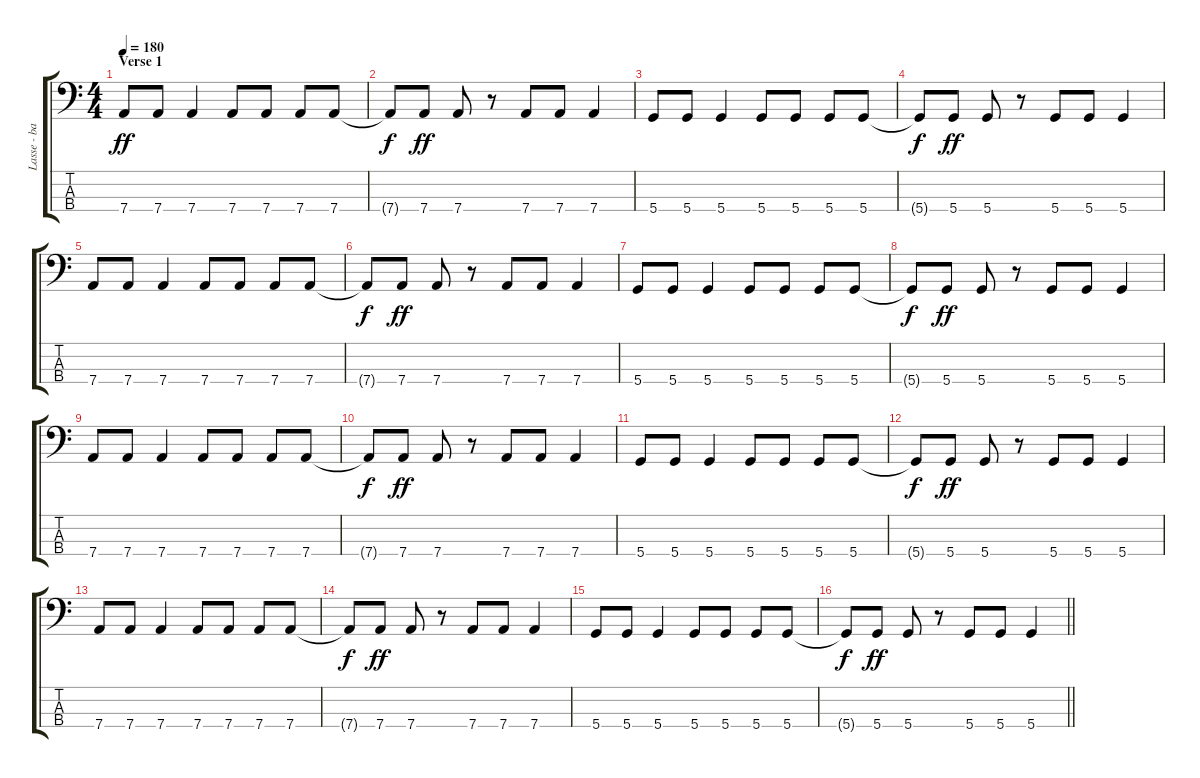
\track ("Lasse - bass" "Lasse - ba") {instrument electricbassfinger}
\staff {score tabs}
\tuning (G2 D2 A1 D1) {hide}
\ts (4 4)
\section ("" "Verse 1")
\tempo 180
\clef f4
\ks c
7.4.8{dy ff} 7.4.8 7.4.4 7.4.8 7.4.8 7.4.8 7.4.8 |
7.4{t}.8{dy f} 7.4.8{dy ff} 7.4.8 r.8 7.4.8 7.4.8 7.4.4 |
5.4.8 5.4.8 5.4.4 5.4.8 5.4.8 5.4.8 5.4.8 |
5.4{t}.8{dy f} 5.4.8{dy ff} 5.4.8 r.8 5.4.8 5.4.8 5.4.4 |
7.4.8 7.4.8 7.4.4 7.4.8 7.4.8 7.4.8 7.4.8 |
7.4{t}.8{dy f} 7.4.8{dy ff} 7.4.8 r.8 7.4.8 7.4.8 7.4.4 |
5.4.8 5.4.8 5.4.4 5.4.8 5.4.8 5.4.8 5.4.8 |
5.4{t}.8{dy f} 5.4.8{dy ff} 5.4.8 r.8 5.4.8 5.4.8 5.4.4 |
7.4.8 7.4.8 7.4.4 7.4.8 7.4.8 7.4.8 7.4.8 |
7.4{t}.8{dy f} 7.4.8{dy ff} 7.4.8 r.8 7.4.8 7.4.8 7.4.4 |
5.4.8 5.4.8 5.4.4 5.4.8 5.4.8 5.4.8 5.4.8 |
5.4{t}.8{dy f} 5.4.8{dy ff} 5.4.8 r.8 5.4.8 5.4.8 5.4.4 |
7.4.8 7.4.8 7.4.4 7.4.8 7.4.8 7.4.8 7.4.8 |
7.4{t}.8{dy f} 7.4.8{dy ff} 7.4.8 r.8 7.4.8 7.4.8 7.4.4 |
5.4.8 5.4.8 5.4.4 5.4.8 5.4.8 5.4.8 5.4.8 |
\barLineRight lightlight
5.4{t}.8{dy f} 5.4.8{dy ff} 5.4.8 r.8 5.4.8 5.4.8 5.4.4
